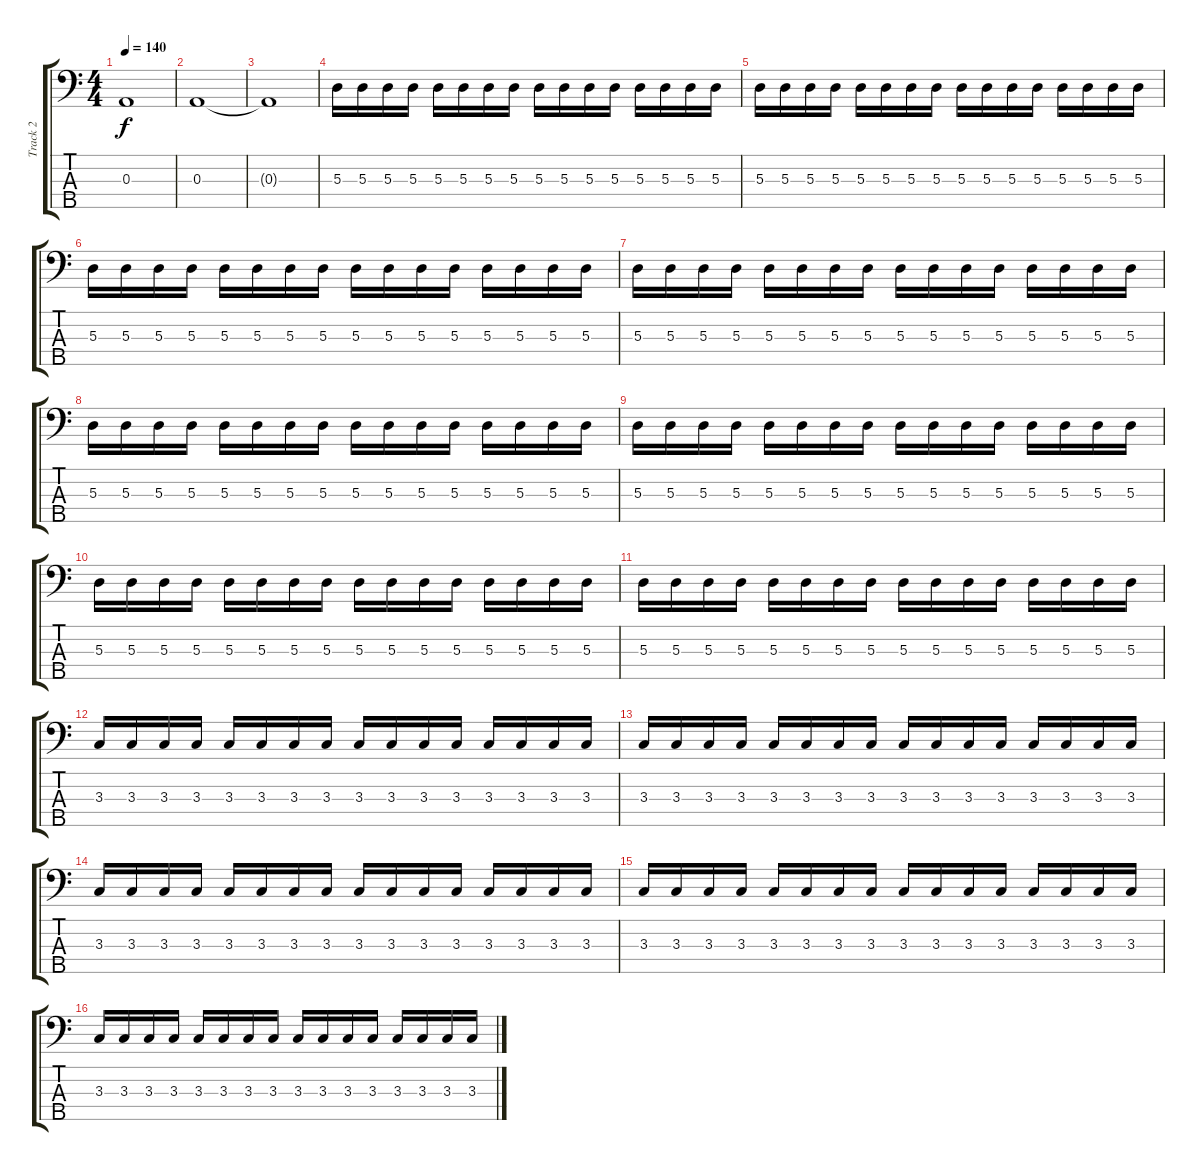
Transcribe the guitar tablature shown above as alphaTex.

\track ("Track 2" "Track 2") {instrument electricbassfinger}
\staff {score tabs}
\tuning (G2 D2 A1 E1 B0) {hide}
\ts (4 4)
\tempo 140
\clef f4
\ks c
0.3{t}.1{dy f} |
0.3.1 |
0.3{t}.1 |
5.3.16 5.3.16 5.3.16 5.3.16 5.3.16 5.3.16 5.3.16 5.3.16 5.3.16 5.3.16 5.3.16 5.3.16 5.3.16 5.3.16 5.3.16 5.3.16 |
5.3.16 5.3.16 5.3.16 5.3.16 5.3.16 5.3.16 5.3.16 5.3.16 5.3.16 5.3.16 5.3.16 5.3.16 5.3.16 5.3.16 5.3.16 5.3.16 |
5.3.16 5.3.16 5.3.16 5.3.16 5.3.16 5.3.16 5.3.16 5.3.16 5.3.16 5.3.16 5.3.16 5.3.16 5.3.16 5.3.16 5.3.16 5.3.16 |
5.3.16 5.3.16 5.3.16 5.3.16 5.3.16 5.3.16 5.3.16 5.3.16 5.3.16 5.3.16 5.3.16 5.3.16 5.3.16 5.3.16 5.3.16 5.3.16 |
5.3.16 5.3.16 5.3.16 5.3.16 5.3.16 5.3.16 5.3.16 5.3.16 5.3.16 5.3.16 5.3.16 5.3.16 5.3.16 5.3.16 5.3.16 5.3.16 |
5.3.16 5.3.16 5.3.16 5.3.16 5.3.16 5.3.16 5.3.16 5.3.16 5.3.16 5.3.16 5.3.16 5.3.16 5.3.16 5.3.16 5.3.16 5.3.16 |
5.3.16 5.3.16 5.3.16 5.3.16 5.3.16 5.3.16 5.3.16 5.3.16 5.3.16 5.3.16 5.3.16 5.3.16 5.3.16 5.3.16 5.3.16 5.3.16 |
5.3.16 5.3.16 5.3.16 5.3.16 5.3.16 5.3.16 5.3.16 5.3.16 5.3.16 5.3.16 5.3.16 5.3.16 5.3.16 5.3.16 5.3.16 5.3.16 |
3.3.16 3.3.16 3.3.16 3.3.16 3.3.16 3.3.16 3.3.16 3.3.16 3.3.16 3.3.16 3.3.16 3.3.16 3.3.16 3.3.16 3.3.16 3.3.16 |
3.3.16 3.3.16 3.3.16 3.3.16 3.3.16 3.3.16 3.3.16 3.3.16 3.3.16 3.3.16 3.3.16 3.3.16 3.3.16 3.3.16 3.3.16 3.3.16 |
3.3.16 3.3.16 3.3.16 3.3.16 3.3.16 3.3.16 3.3.16 3.3.16 3.3.16 3.3.16 3.3.16 3.3.16 3.3.16 3.3.16 3.3.16 3.3.16 |
3.3.16 3.3.16 3.3.16 3.3.16 3.3.16 3.3.16 3.3.16 3.3.16 3.3.16 3.3.16 3.3.16 3.3.16 3.3.16 3.3.16 3.3.16 3.3.16 |
3.3.16 3.3.16 3.3.16 3.3.16 3.3.16 3.3.16 3.3.16 3.3.16 3.3.16 3.3.16 3.3.16 3.3.16 3.3.16 3.3.16 3.3.16 3.3.16
